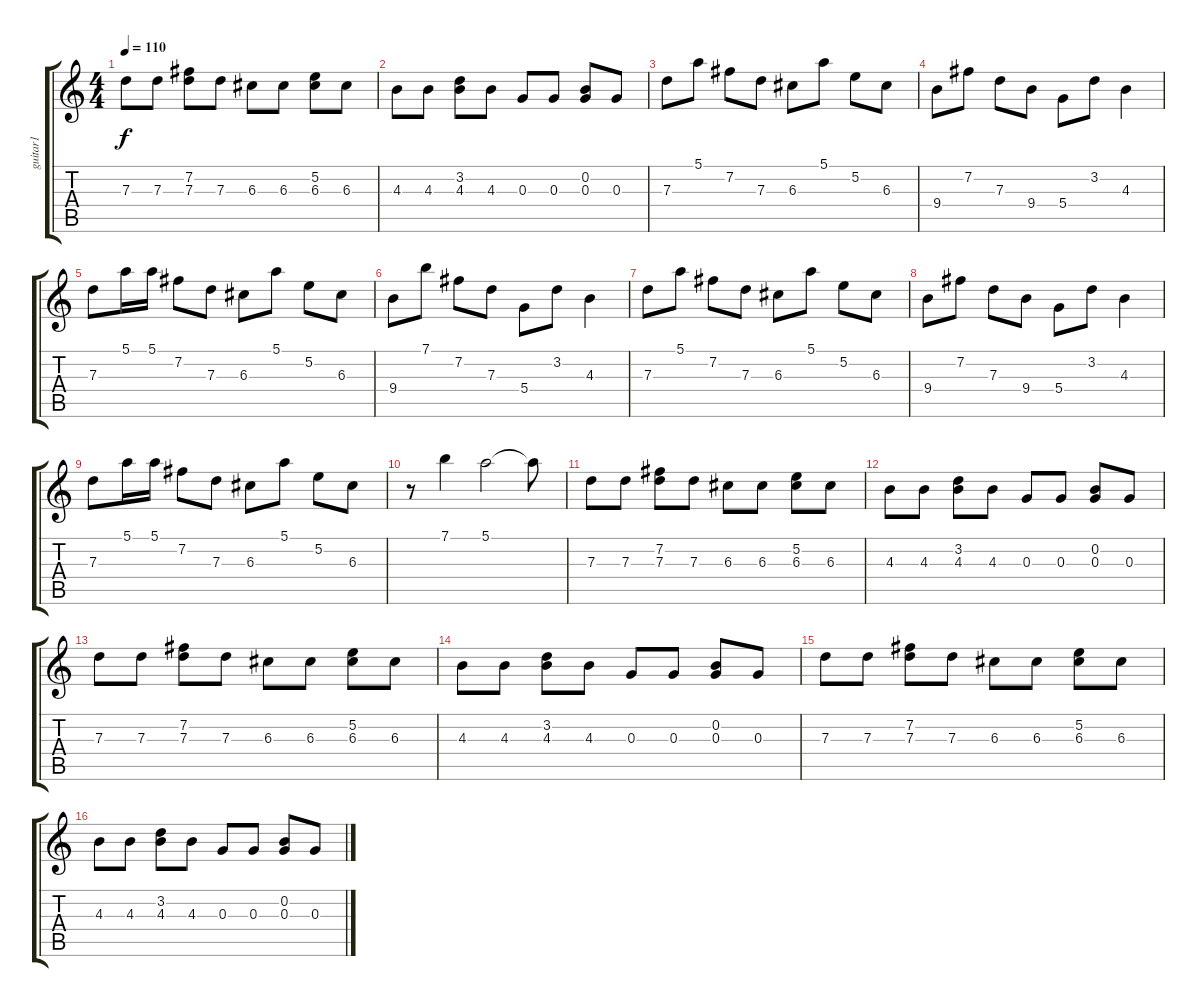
\track ("guitar1" "guitar1") {instrument acousticguitarsteel}
\staff {score tabs}
\tuning (E4 B3 G3 D3 A2 E2) {hide}
\ts (4 4)
\tempo 110
\clef g2
\ks c
7.3.8{dy f} 7.3.8 (7.2 7.3).8 7.3.8 6.3.8 6.3.8 (5.2 6.3).8 6.3.8 |
4.3.8 4.3.8 (3.2 4.3).8 4.3.8 0.3.8 0.3.8 (0.2 0.3).8 0.3.8 |
7.3.8{instrument electricguitarclean} 5.1.8 7.2.8 7.3.8 6.3.8 5.1.8 5.2.8 6.3.8 |
9.4.8 7.2.8 7.3.8 9.4.8 5.4.8 3.2.8 4.3.4 |
7.3.8 5.1.16 5.1.16 7.2.8 7.3.8 6.3.8 5.1.8 5.2.8 6.3.8 |
9.4.8 7.1.8 7.2.8 7.3.8 5.4.8 3.2.8 4.3.4 |
7.3.8 5.1.8 7.2.8 7.3.8 6.3.8 5.1.8 5.2.8 6.3.8 |
9.4.8 7.2.8 7.3.8 9.4.8 5.4.8 3.2.8 4.3.4 |
7.3.8 5.1.16 5.1.16 7.2.8 7.3.8 6.3.8 5.1.8 5.2.8 6.3.8 |
r.8 7.1.4 5.1.2 5.1{t}.8 |
7.3.8 7.3.8 (7.2 7.3).8 7.3.8 6.3.8 6.3.8 (5.2 6.3).8 6.3.8 |
4.3.8 4.3.8 (3.2 4.3).8 4.3.8 0.3.8 0.3.8 (0.2 0.3).8 0.3.8 |
7.3.8 7.3.8 (7.2 7.3).8 7.3.8 6.3.8 6.3.8 (5.2 6.3).8 6.3.8 |
4.3.8 4.3.8 (3.2 4.3).8 4.3.8 0.3.8 0.3.8 (0.2 0.3).8 0.3.8 |
7.3.8 7.3.8 (7.2 7.3).8 7.3.8 6.3.8 6.3.8 (5.2 6.3).8 6.3.8 |
4.3.8 4.3.8 (3.2 4.3).8 4.3.8 0.3.8 0.3.8 (0.2 0.3).8 0.3.8
